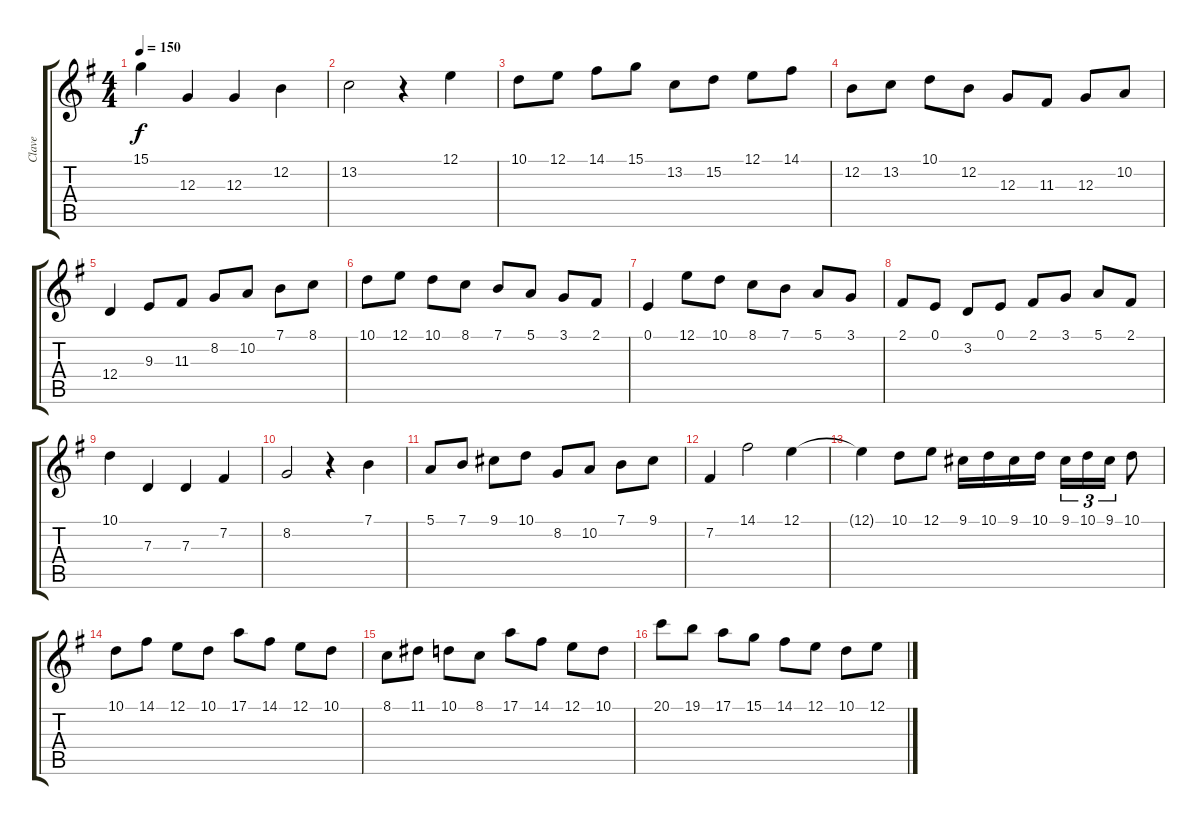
\track ("Clave" "Clave") {instrument harpsichord}
\staff {score tabs}
\tuning (E4 B3 G3 D3 A2 E2) {hide}
\ts (4 4)
\tempo 150
\clef g2
\ks g
15.1.4{dy f} 12.3.4 12.3.4 12.2.4 |
13.2.2 r.4 12.1.4 |
10.1.8 12.1.8 14.1.8 15.1.8 13.2.8 15.2.8 12.1.8 14.1.8 |
12.2.8 13.2.8 10.1.8 12.2.8 12.3.8 11.3.8 12.3.8 10.2.8 |
12.4.4 9.3.8 11.3.8 8.2.8 10.2.8 7.1.8 8.1.8 |
10.1.8 12.1.8 10.1.8 8.1.8 7.1.8 5.1.8 3.1.8 2.1.8 |
0.1.4 12.1.8 10.1.8 8.1.8 7.1.8 5.1.8 3.1.8 |
2.1.8 0.1.8 3.2.8 0.1.8 2.1.8 3.1.8 5.1.8 2.1.8 |
10.1.4 7.3.4 7.3.4 7.2.4 |
8.2.2 r.4 7.1.4 |
5.1.8 7.1.8 9.1.8 10.1.8 8.2.8 10.2.8 7.1.8 9.1.8 |
7.2.4 14.1.2 12.1.4 |
12.1{t}.4 10.1.8 12.1.8 9.1.16 10.1.16 9.1.16 10.1.16 9.1.16{tu (3 2)} 10.1.16{tu (3 2)} 9.1.16{tu (3 2)} 10.1.8 |
10.1.8 14.1.8 12.1.8 10.1.8 17.1.8 14.1.8 12.1.8 10.1.8 |
8.1.8 11.1.8 10.1.8 8.1.8 17.1.8 14.1.8 12.1.8 10.1.8 |
20.1.8 19.1.8 17.1.8 15.1.8 14.1.8 12.1.8 10.1.8 12.1.8
